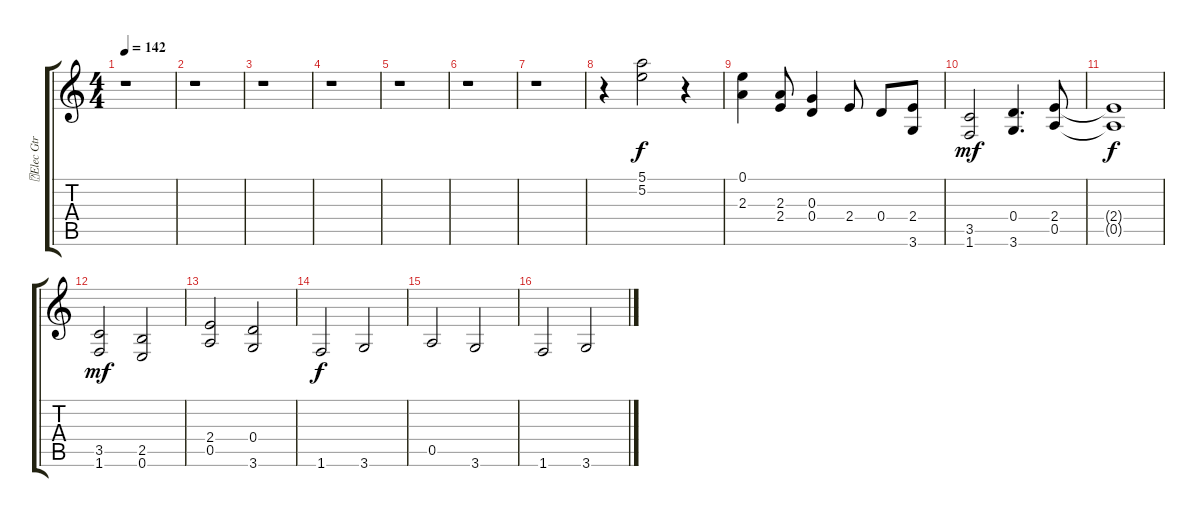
\track ("\tElec Gtr 1" "\tElec Gtr ") {instrument overdrivenguitar}
\staff {score tabs}
\tuning (E4 B3 G3 D3 A2 E2) {hide}
\ts (4 4)
\tempo 142
\clef g2
\ks c
r.1{dy f} |
r.1 |
r.1 |
r.1 |
r.1 |
r.1 |
r.1 |
r.4 (5.1 5.2).2{volume 12} r.4 |
(0.1 2.3).4 (2.3 2.4).8 (0.3 0.4).4 2.4.8 0.4.8 (2.4 3.6).8 |
(3.5 1.6).2{dy mf} (0.4 3.6).4{d} (2.4 0.5).8 |
(2.4{t} 0.5{t}).1{dy f} |
(3.5 1.6).2{dy mf} (2.5 0.6).2 |
(2.4 0.5).2 (0.4 3.6).2 |
1.6.2{dy f} 3.6.2 |
0.5.2 3.6.2 |
1.6.2 3.6.2
